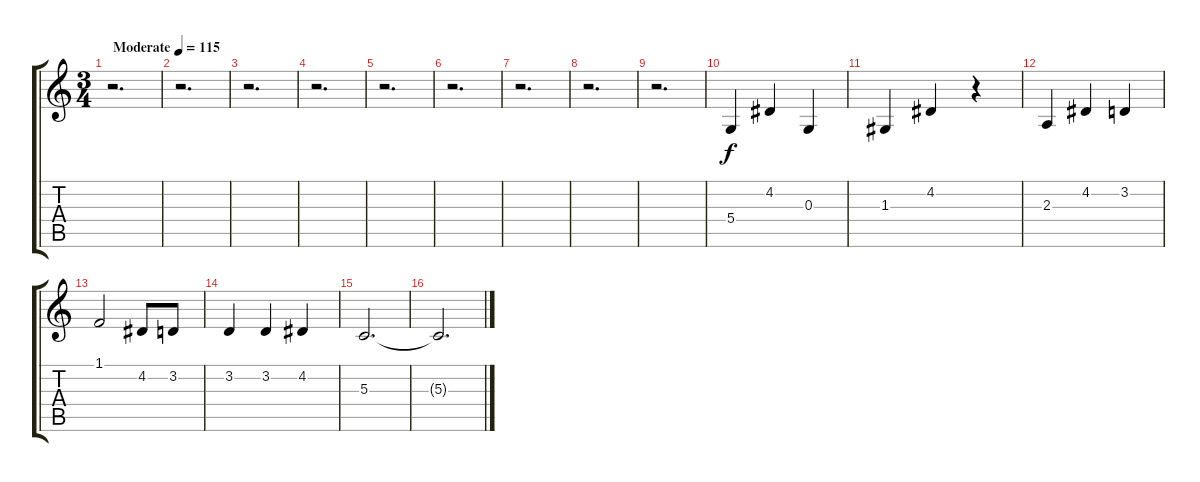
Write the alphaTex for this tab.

\track "" {instrument lead6voice}
\staff {score tabs}
\tuning (E4 B3 G3 D3 A2 E2) {hide}
\ts (3 4)
\tempo (115 "Moderate")
\clef g2
\ks c
r.2{d dy f instrument lead6voice} |
r.2{d} |
r.2{d} |
r.2{d} |
r.2{d} |
r.2{d} |
r.2{d} |
r.2{d} |
r.2{d} |
5.4.4 4.2.4 0.3.4 |
1.3.4 4.2.4 r.4 |
2.3.4 4.2.4 3.2.4 |
1.1.2 4.2.8 3.2.8 |
3.2.4 3.2.4 4.2.4 |
5.3.2{d} |
5.3{t}.2{d}
